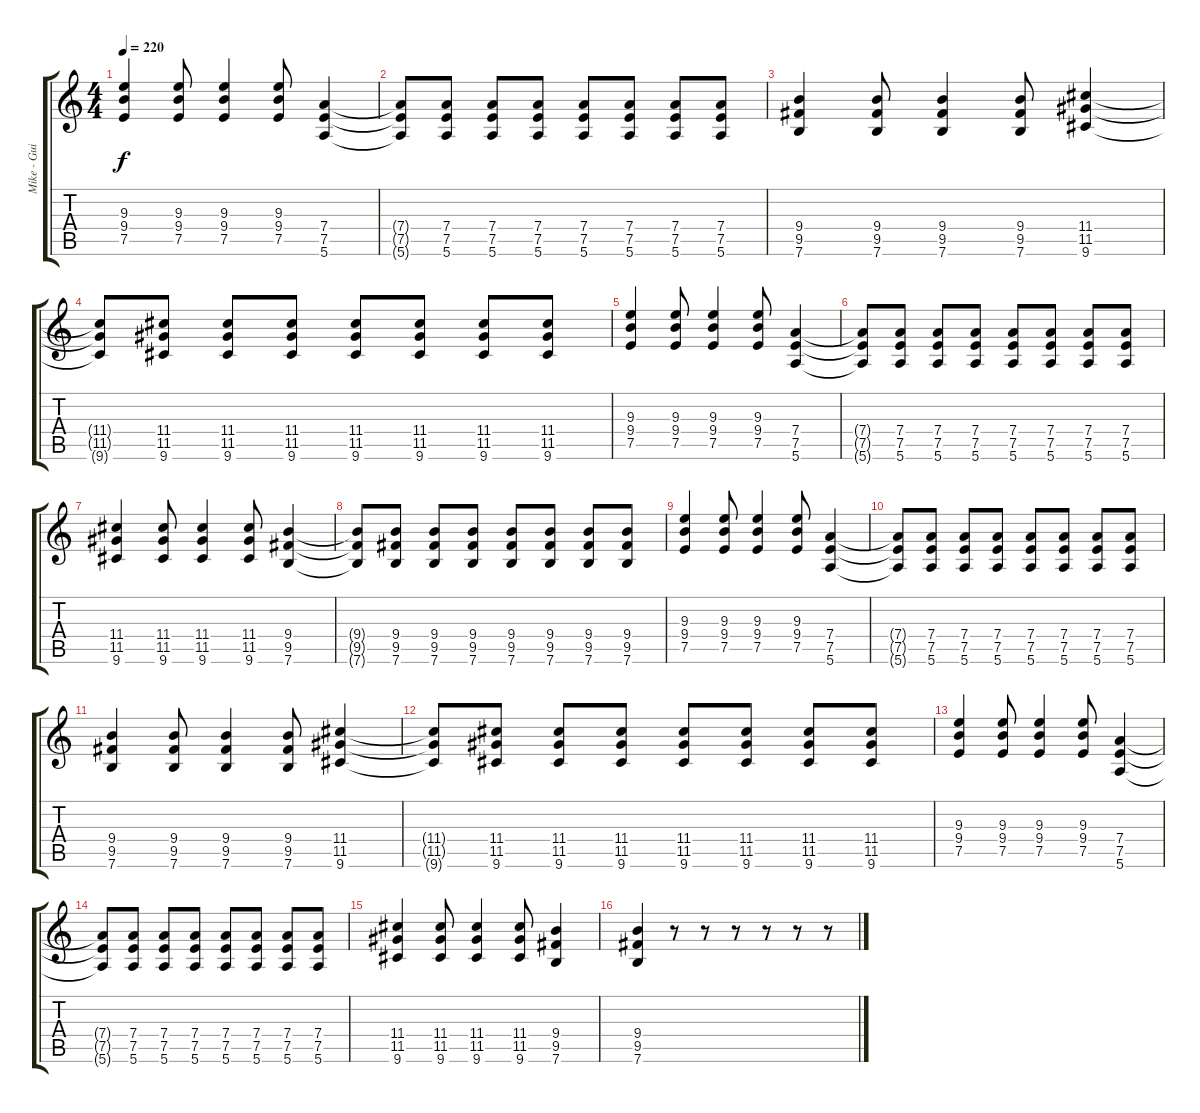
\track ("Mike - Guitar" "Mike - Gui") {instrument distortionguitar}
\staff {score tabs}
\tuning (E4 B3 G3 D3 A2 E2) {hide}
\ts (4 4)
\tempo 220
\clef g2
\ks c
(9.3 9.4 7.5).4{dy f instrument distortionguitar} (9.3 9.4 7.5).8 (9.3 9.4 7.5).4 (9.3 9.4 7.5).8 (7.4 7.5 5.6).4 |
(7.4{t} 7.5{t} 5.6{t}).8 (7.4 7.5 5.6).8 (7.4 7.5 5.6).8 (7.4 7.5 5.6).8 (7.4 7.5 5.6).8 (7.4 7.5 5.6).8 (7.4 7.5 5.6).8 (7.4 7.5 5.6).8 |
(9.4 9.5 7.6).4 (9.4 9.5 7.6).8 (9.4 9.5 7.6).4 (9.4 9.5 7.6).8 (11.4 11.5 9.6).4 |
(11.4{t} 11.5{t} 9.6{t}).8 (11.4 11.5 9.6).8 (11.4 11.5 9.6).8 (11.4 11.5 9.6).8 (11.4 11.5 9.6).8 (11.4 11.5 9.6).8 (11.4 11.5 9.6).8 (11.4 11.5 9.6).8 |
(9.3 9.4 7.5).4 (9.3 9.4 7.5).8 (9.3 9.4 7.5).4 (9.3 9.4 7.5).8 (7.4 7.5 5.6).4 |
(7.4{t} 7.5{t} 5.6{t}).8 (7.4 7.5 5.6).8 (7.4 7.5 5.6).8 (7.4 7.5 5.6).8 (7.4 7.5 5.6).8 (7.4 7.5 5.6).8 (7.4 7.5 5.6).8 (7.4 7.5 5.6).8 |
(11.4 11.5 9.6).4 (11.4 11.5 9.6).8 (11.4 11.5 9.6).4 (11.4 11.5 9.6).8 (9.4 9.5 7.6).4 |
(9.4{t} 9.5{t} 7.6{t}).8 (9.4 9.5 7.6).8 (9.4 9.5 7.6).8 (9.4 9.5 7.6).8 (9.4 9.5 7.6).8 (9.4 9.5 7.6).8 (9.4 9.5 7.6).8 (9.4 9.5 7.6).8 |
(9.3 9.4 7.5).4 (9.3 9.4 7.5).8 (9.3 9.4 7.5).4 (9.3 9.4 7.5).8 (7.4 7.5 5.6).4 |
(7.4{t} 7.5{t} 5.6{t}).8 (7.4 7.5 5.6).8 (7.4 7.5 5.6).8 (7.4 7.5 5.6).8 (7.4 7.5 5.6).8 (7.4 7.5 5.6).8 (7.4 7.5 5.6).8 (7.4 7.5 5.6).8 |
(9.4 9.5 7.6).4 (9.4 9.5 7.6).8 (9.4 9.5 7.6).4 (9.4 9.5 7.6).8 (11.4 11.5 9.6).4 |
(11.4{t} 11.5{t} 9.6{t}).8 (11.4 11.5 9.6).8 (11.4 11.5 9.6).8 (11.4 11.5 9.6).8 (11.4 11.5 9.6).8 (11.4 11.5 9.6).8 (11.4 11.5 9.6).8 (11.4 11.5 9.6).8 |
(9.3 9.4 7.5).4 (9.3 9.4 7.5).8 (9.3 9.4 7.5).4 (9.3 9.4 7.5).8 (7.4 7.5 5.6).4 |
(7.4{t} 7.5{t} 5.6{t}).8 (7.4 7.5 5.6).8 (7.4 7.5 5.6).8 (7.4 7.5 5.6).8 (7.4 7.5 5.6).8 (7.4 7.5 5.6).8 (7.4 7.5 5.6).8 (7.4 7.5 5.6).8 |
(11.4 11.5 9.6).4 (11.4 11.5 9.6).8 (11.4 11.5 9.6).4 (11.4 11.5 9.6).8 (9.4 9.5 7.6).4 |
(9.4 9.5 7.6).4 r.8 r.8 r.8 r.8 r.8 r.8
